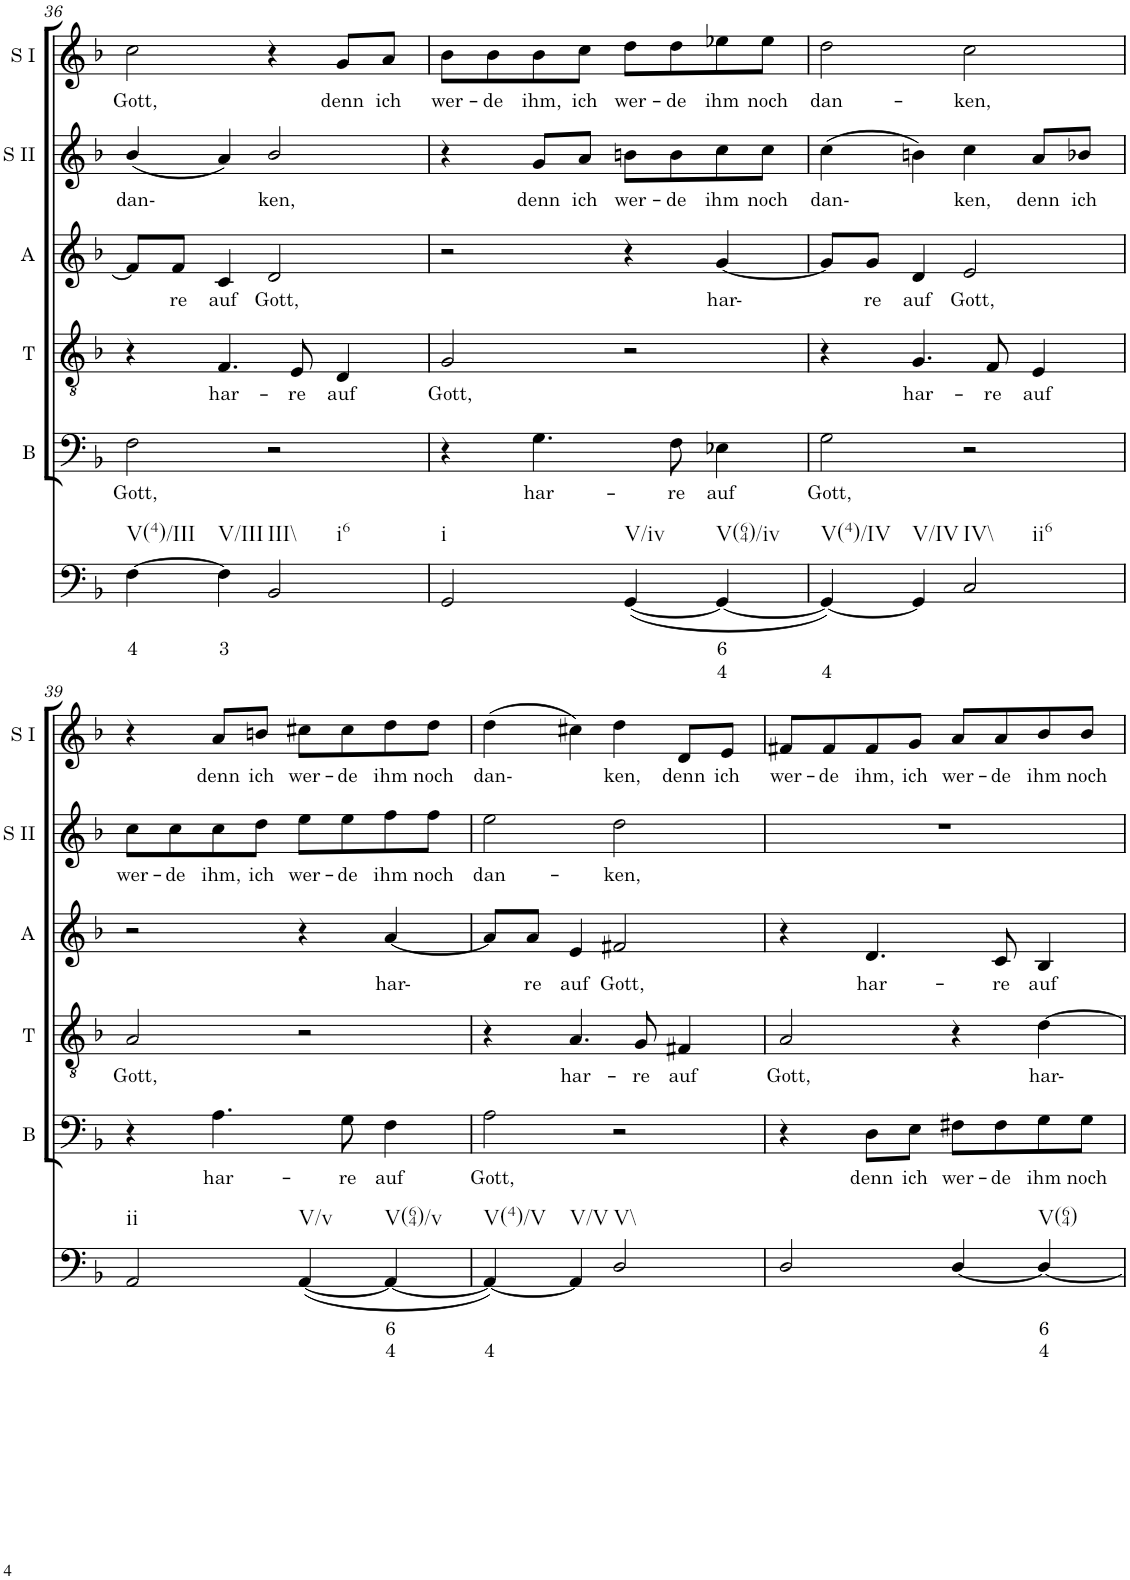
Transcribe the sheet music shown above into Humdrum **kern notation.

**kern	**text	**text	**kern	**text	**kern	**text	**kern	**text	**kern	**text	**kern	**text
*part6	*part6	*part6	*part5	*part5	*part4	*part4	*part3	*part3	*part2	*part2	*part1	*part1
*staff6	*staff6	*staff6	*staff5	*staff5	*staff4	*staff4	*staff3	*staff3	*staff2	*staff2	*staff1	*staff1
*I"Continuo	*	*	*I"Bass	*	*I"Tenor	*	*I"Alto	*	*I"Soprano II	*	*I"Soprano I	*
*	*	*	*I'B	*	*I'T	*	*I'A	*	*I'S II	*	*I'S I	*
!!LO:PB:g=z
*clefF4	*	*	*clefF4	*	*clefGv2	*	*clefG2	*	*clefG2	*	*clefG2	*
*k[b-]	*	*	*k[b-]	*	*k[b-]	*	*k[b-]	*	*k[b-]	*	*k[b-]	*
*M4/4	*	*	*M4/4	*	*M4/4	*	*M4/4	*	*M4/4	*	*M4/4	*
=36	=36	=36	=36	=36	=36	=36	=36	=36	=36	=36	=36	=36
!LO:TX:b:t=V(4)/III	!	!	!	!	!	!	!	!	!	!	!	!
!	!LO:LY:b	!	!	!LO:LY:b	!	!	!	!	!	!LO:LY:b	!	!LO:LY:b
[4F\	4	.	2F\	Gott,	4r	.	8f/L]	.	(4b-/	dan-	2cc\	Gott,
!	!	!	!	!	!	!	!	!LO:LY:b	!	!	!	!
.	.	.	.	.	.	.	8f/J	re	.	.	.	.
!LO:TX:b:t=V/III	!	!	!	!	!	!	!	!	!	!	!	!
!	!LO:LY:b	!	!	!	!	!LO:LY:b	!	!LO:LY:b	!	!	!	!
4F\]	3	.	.	.	4.F/	har-	4c/	auf	4a/)	.	.	.
!LO:TX:b:t=III\\	!	!	!	!	!	!	!	!	!	!	!	!
!LO:TX:b:t=i6	!	!	!	!	!	!	!	!	!	!	!	!
!	!	!	!	!	!	!	!	!LO:LY:b	!	!LO:LY:b	!	!
2BB-/	.	.	2r	.	.	.	2d/	Gott,	2b-/	ken,	4r	.
!	!	!	!	!	!	!LO:LY:b	!	!	!	!	!	!
.	.	.	.	.	8E/	re	.	.	.	.	.	.
!	!	!	!	!	!	!LO:LY:b	!	!	!	!	!	!LO:LY:b
.	.	.	.	.	4D/	auf	.	.	.	.	8g/L	denn
!	!	!	!	!	!	!	!	!	!	!	!	!LO:LY:b
.	.	.	.	.	.	.	.	.	.	.	8a/J	ich
=37	=37	=37	=37	=37	=37	=37	=37	=37	=37	=37	=37	=37
!LO:TX:b:t=i	!	!	!	!	!	!	!	!	!	!	!	!
!	!	!	!	!	!	!LO:LY:b	!	!	!	!	!	!LO:LY:b
2GG/	.	.	4r	.	2G/	Gott,	2r	.	4r	.	8b-\L	wer-
!	!	!	!	!	!	!	!	!	!	!	!	!LO:LY:b
.	.	.	.	.	.	.	.	.	.	.	8b-\	de
!	!	!	!	!LO:LY:b	!	!	!	!	!	!LO:LY:b	!	!LO:LY:b
.	.	.	4.G\	har-	.	.	.	.	8g/L	denn	8b-\	ihm,
!	!	!	!	!	!	!	!	!	!	!LO:LY:b	!	!LO:LY:b
.	.	.	.	.	.	.	.	.	8a/J	ich	8cc\J	ich
!LO:TX:b:t=V/iv	!	!	!	!	!	!	!	!	!	!	!	!
!	!	!	!	!	!	!	!	!	!	!LO:LY:b	!	!LO:LY:b
([4GG/	.	.	.	.	2r	.	4r	.	8bn\L	wer-	8dd\L	wer-
!	!	!	!	!LO:LY:b	!	!	!	!	!	!LO:LY:b	!	!LO:LY:b
.	.	.	8F\	re	.	.	.	.	8b\	de	8dd\	de
!LO:TX:b:t=V(64)/iv	!	!	!	!	!	!	!	!	!	!	!	!
!	!LO:LY:b	!LO:LY:b	!	!LO:LY:b	!	!	!	!LO:LY:b	!	!LO:LY:b	!	!LO:LY:b
4GG/_	6	4	4E-X\	auf	.	.	[4g/	har-	8cc\	ihm	8ee-X\	ihm
!	!	!	!	!	!	!	!	!	!	!LO:LY:b	!	!LO:LY:b
.	.	.	.	.	.	.	.	.	8cc\J	noch	8ee-\J	noch
=38	=38	=38	=38	=38	=38	=38	=38	=38	=38	=38	=38	=38
!LO:TX:b:t=V(4)/IV	!	!	!	!	!	!	!	!	!	!	!	!
!	!	!LO:LY:b	!	!LO:LY:b	!	!	!	!	!	!LO:LY:b	!	!LO:LY:b
4GG/_)	.	4	2G\	Gott,	4r	.	8g/L]	.	(4cc\	dan-	2dd\	dan-
!	!	!	!	!	!	!	!	!LO:LY:b	!	!	!	!
.	.	.	.	.	.	.	8g/J	re	.	.	.	.
!LO:TX:b:t=V/IV	!	!	!	!	!	!	!	!	!	!	!	!
!	!	!	!	!	!	!LO:LY:b	!	!LO:LY:b	!	!	!	!
4GG/]	.	.	.	.	4.G/	har-	4d/	auf	4bn\)	.	.	.
!LO:TX:b:t=IV\\	!	!	!	!	!	!	!	!	!	!	!	!
!LO:TX:b:t=ii6	!	!	!	!	!	!	!	!	!	!	!	!
!	!	!	!	!	!	!	!	!LO:LY:b	!	!LO:LY:b	!	!LO:LY:b
2C/	.	.	2r	.	.	.	2e/	Gott,	4cc\	ken,	2cc\	ken,
!	!	!	!	!	!	!LO:LY:b	!	!	!	!	!	!
.	.	.	.	.	8F/	re	.	.	.	.	.	.
!	!	!	!	!	!	!LO:LY:b	!	!	!	!LO:LY:b	!	!
.	.	.	.	.	4E/	auf	.	.	8a/L	denn	.	.
!	!	!	!	!	!	!	!	!	!	!LO:LY:b	!	!
.	.	.	.	.	.	.	.	.	8b-X/J	ich	.	.
!!LO:LB:g=z
=39	=39	=39	=39	=39	=39	=39	=39	=39	=39	=39	=39	=39
!LO:TX:b:t=ii	!	!	!	!	!	!	!	!	!	!	!	!
!	!	!	!	!	!	!LO:LY:b	!	!	!	!LO:LY:b	!	!
2AA/	.	.	4r	.	2A/	Gott,	2r	.	8cc\L	wer-	4r	.
!	!	!	!	!	!	!	!	!	!	!LO:LY:b	!	!
.	.	.	.	.	.	.	.	.	8cc\	de	.	.
!	!	!	!	!LO:LY:b	!	!	!	!	!	!LO:LY:b	!	!LO:LY:b
.	.	.	4.A\	har-	.	.	.	.	8cc\	ihm,	8a/L	denn
!	!	!	!	!	!	!	!	!	!	!LO:LY:b	!	!LO:LY:b
.	.	.	.	.	.	.	.	.	8dd\J	ich	8bn/J	ich
!LO:TX:b:t=V/v	!	!	!	!	!	!	!	!	!	!	!	!
!	!	!	!	!	!	!	!	!	!	!LO:LY:b	!	!LO:LY:b
([4AA/	.	.	.	.	2r	.	4r	.	8ee\L	wer-	8cc#X\L	wer-
!	!	!	!	!LO:LY:b	!	!	!	!	!	!LO:LY:b	!	!LO:LY:b
.	.	.	8G\	re	.	.	.	.	8ee\	de	8cc#\	de
!LO:TX:b:t=V(64)/v	!	!	!	!	!	!	!	!	!	!	!	!
!	!LO:LY:b	!LO:LY:b	!	!LO:LY:b	!	!	!	!LO:LY:b	!	!LO:LY:b	!	!LO:LY:b
4AA/_	6	4	4F\	auf	.	.	[4a/	har-	8ff\	ihm	8dd\	ihm
!	!	!	!	!	!	!	!	!	!	!LO:LY:b	!	!LO:LY:b
.	.	.	.	.	.	.	.	.	8ff\J	noch	8dd\J	noch
=40	=40	=40	=40	=40	=40	=40	=40	=40	=40	=40	=40	=40
!LO:TX:b:t=V(4)/V	!	!	!	!	!	!	!	!	!	!	!	!
!	!	!LO:LY:b	!	!LO:LY:b	!	!	!	!	!	!LO:LY:b	!	!LO:LY:b
4AA/_)	.	4	2A\	Gott,	4r	.	8a/L]	.	2ee\	dan-	(4dd\	dan-
!	!	!	!	!	!	!	!	!LO:LY:b	!	!	!	!
.	.	.	.	.	.	.	8a/J	re	.	.	.	.
!LO:TX:b:t=V/V	!	!	!	!	!	!	!	!	!	!	!	!
!	!	!	!	!	!	!LO:LY:b	!	!LO:LY:b	!	!	!	!
4AA/]	.	.	.	.	4.A/	har-	4e/	auf	.	.	4cc#X\)	.
!LO:TX:b:t=V\\	!	!	!	!	!	!	!	!	!	!	!	!
!	!	!	!	!	!	!	!	!LO:LY:b	!	!LO:LY:b	!	!LO:LY:b
2D/	.	.	2r	.	.	.	2f#X/	Gott,	2dd\	ken,	4dd\	ken,
!	!	!	!	!	!	!LO:LY:b	!	!	!	!	!	!
.	.	.	.	.	8G/	re	.	.	.	.	.	.
!	!	!	!	!	!	!LO:LY:b	!	!	!	!	!	!LO:LY:b
.	.	.	.	.	4F#X/	auf	.	.	.	.	8d/L	denn
!	!	!	!	!	!	!	!	!	!	!	!	!LO:LY:b
.	.	.	.	.	.	.	.	.	.	.	8e/J	ich
=41	=41	=41	=41	=41	=41	=41	=41	=41	=41	=41	=41	=41
!	!	!	!	!	!	!LO:LY:b	!	!	!	!	!	!LO:LY:b
2D/	.	.	4r	.	2A/	Gott,	4r	.	1r	.	8f#X/L	wer-
!	!	!	!	!	!	!	!	!	!	!	!	!LO:LY:b
.	.	.	.	.	.	.	.	.	.	.	8f#/	de
!	!	!	!	!LO:LY:b	!	!	!	!LO:LY:b	!	!	!	!LO:LY:b
.	.	.	8D\L	denn	.	.	4.d/	har-	.	.	8f#/	ihm,
!	!	!	!	!LO:LY:b	!	!	!	!	!	!	!	!LO:LY:b
.	.	.	8E\J	ich	.	.	.	.	.	.	8g/J	ich
!	!	!	!	!LO:LY:b	!	!	!	!	!	!	!	!LO:LY:b
[4D/	.	.	8F#X\L	wer-	4r	.	.	.	.	.	8a/L	wer-
!	!	!	!	!LO:LY:b	!	!	!	!LO:LY:b	!	!	!	!LO:LY:b
.	.	.	8F#\	de	.	.	8c/	re	.	.	8a/	de
!LO:TX:b:t=V(64)	!	!	!	!	!	!	!	!	!	!	!	!
!	!LO:LY:b	!LO:LY:b	!	!LO:LY:b	!	!LO:LY:b	!	!LO:LY:b	!	!	!	!LO:LY:b
4D/_	6	4	8G\	ihm	[4d\	har-	4B-/	auf	.	.	8b-/	ihm
!	!	!	!	!LO:LY:b	!	!	!	!	!	!	!	!LO:LY:b
.	.	.	8G\J	noch	.	.	.	.	.	.	8b-/J	noch
=	=	=	=	=	=	=	=	=	=	=	=	=
*-	*-	*-	*-	*-	*-	*-	*-	*-	*-	*-	*-	*-
